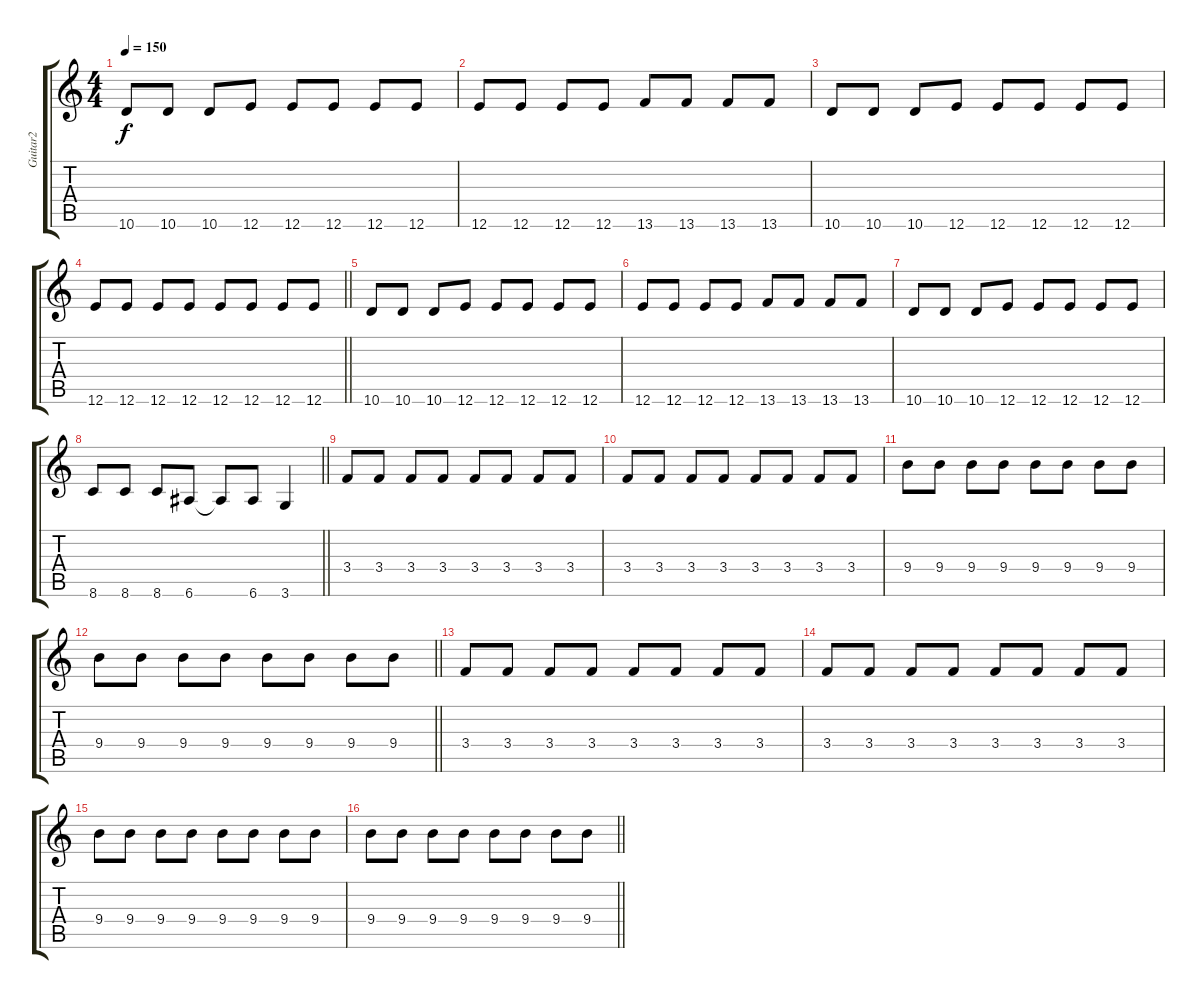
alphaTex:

\track ("Guitar2" "Guitar2") {instrument distortionguitar}
\staff {score tabs}
\tuning (E4 B3 G3 D3 A2 E2) {hide}
\ts (4 4)
\tempo 150
\clef g2
\ks c
10.6.8{dy f instrument electricguitarmuted} 10.6.8 10.6.8 12.6.8 12.6.8 12.6.8 12.6.8 12.6.8 |
12.6.8 12.6.8 12.6.8 12.6.8 13.6.8 13.6.8 13.6.8 13.6.8 |
10.6.8 10.6.8 10.6.8 12.6.8 12.6.8 12.6.8 12.6.8 12.6.8 |
\barLineRight lightlight
12.6.8 12.6.8 12.6.8 12.6.8 12.6.8 12.6.8 12.6.8 12.6.8 |
10.6.8 10.6.8 10.6.8 12.6.8 12.6.8 12.6.8 12.6.8 12.6.8 |
12.6.8 12.6.8 12.6.8 12.6.8 13.6.8 13.6.8 13.6.8 13.6.8 |
10.6.8 10.6.8 10.6.8 12.6.8 12.6.8 12.6.8 12.6.8 12.6.8 |
\barLineRight lightlight
8.6.8 8.6.8 8.6.8 6.6.8 6.6{t}.8 6.6.8 3.6.4 |
3.4.8{instrument distortionguitar} 3.4.8 3.4.8 3.4.8 3.4.8 3.4.8 3.4.8 3.4.8 |
3.4.8 3.4.8 3.4.8 3.4.8 3.4.8 3.4.8 3.4.8 3.4.8 |
9.4.8 9.4.8 9.4.8 9.4.8 9.4.8 9.4.8 9.4.8 9.4.8 |
\barLineRight lightlight
9.4.8 9.4.8 9.4.8 9.4.8 9.4.8 9.4.8 9.4.8 9.4.8 |
3.4.8 3.4.8 3.4.8 3.4.8 3.4.8 3.4.8 3.4.8 3.4.8 |
3.4.8 3.4.8 3.4.8 3.4.8 3.4.8 3.4.8 3.4.8 3.4.8 |
9.4.8 9.4.8 9.4.8 9.4.8 9.4.8 9.4.8 9.4.8 9.4.8 |
\barLineRight lightlight
9.4.8 9.4.8 9.4.8 9.4.8 9.4.8 9.4.8 9.4.8 9.4.8
